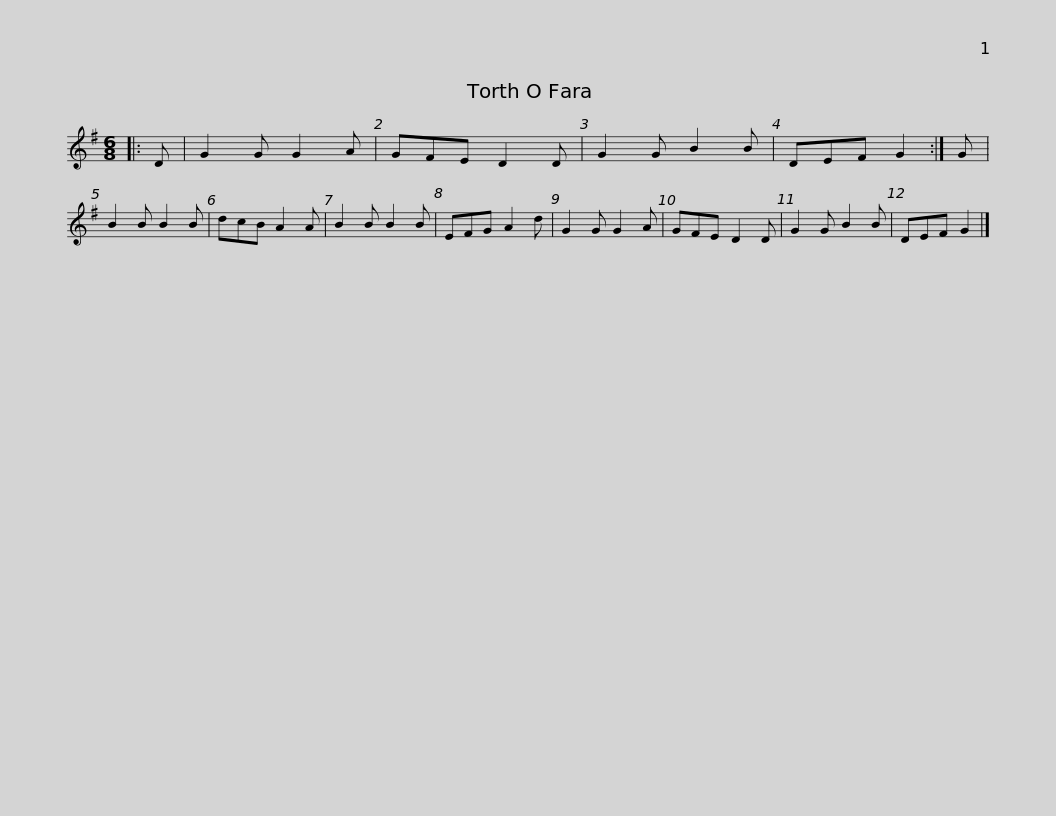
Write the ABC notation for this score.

X:1
L:1/8
M:6/8
I:linebreak $
K:G
V:1 treble
V:1
|: D | G2 G G2 A | GFE D2 D | G2 G B2 B | DEF G2 :| %5
 G | B2 B B2 B | dcB A2 A | B2 B B2 B | EFG A2 d |$ %10
 G2 G G2 A | GFE D2 D | G2 G B2 B | DEF G2 |] %14
